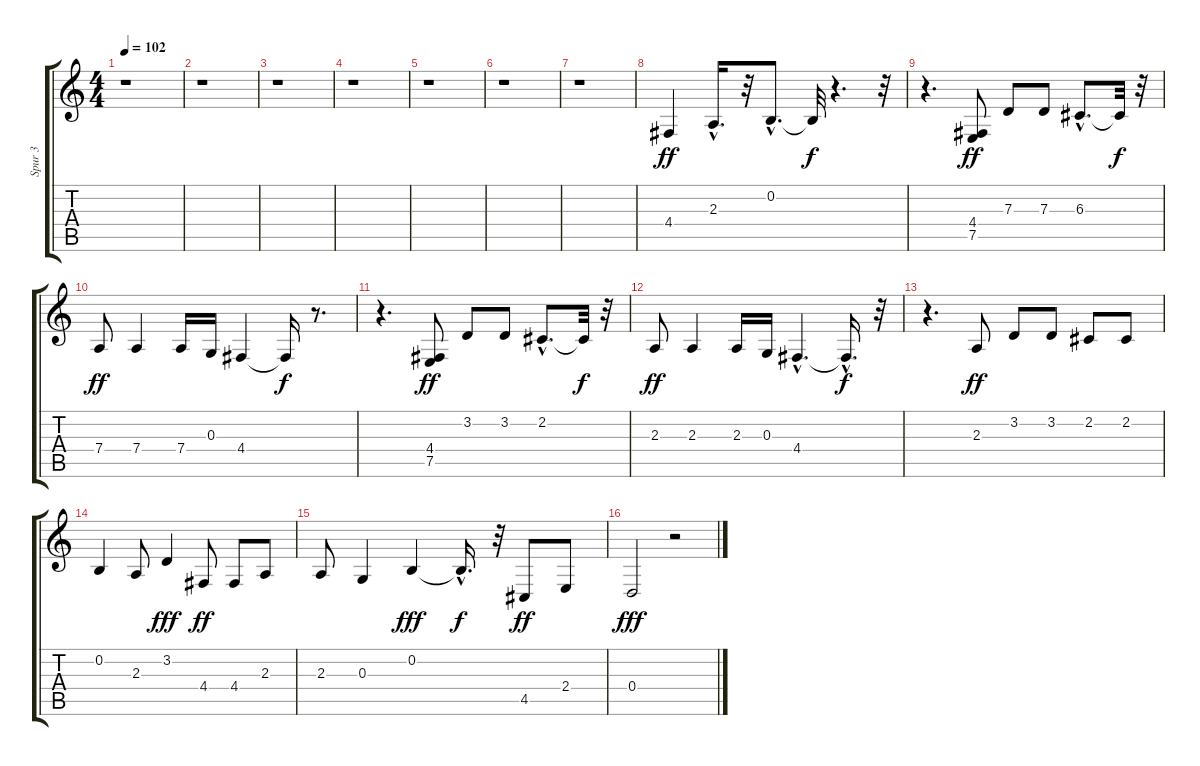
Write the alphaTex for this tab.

\track ("Spur 3" "Spur 3") {instrument lead6voice}
\staff {score tabs}
\tuning (E4 B3 G3 D3 A2 E2) {hide}
\ts (4 4)
\tempo 102
\clef g2
\ks c
r.1{dy ff instrument lead6voice} |
r.1 |
r.1 |
r.1 |
r.1 |
r.1 |
r.1 |
4.4.4 2.3{hac}.16{d} r.32 0.2{hac}.8{d} 0.2{t}.32{dy f} r.4{d} r.32 |
r.4{d} (4.4 7.5).8{dy ff} 7.3.8 7.3.8 6.3{hac}.8{d} 6.3{t}.32{dy f} r.32 |
7.4.8{dy ff} 7.4.4 7.4.16 0.3.16 4.4.4 4.4{t}.16{dy f} r.8{d} |
r.4{d} (4.4 7.5).8{dy ff} 3.2.8 3.2.8 2.2{hac}.8{d} 2.2{t}.32{dy f} r.32 |
2.3.8{dy ff} 2.3.4 2.3.16 0.3.16 4.4{hac}.4{d} 4.4{hac t}.16{d dy f} r.32 |
r.4{d} 2.3.8{dy ff} 3.2.8 3.2.8 2.2.8 2.2.8 |
0.2.4 2.3.8 3.2.4{dy fff} 4.4.8{dy ff} 4.4.8 2.3.8 |
2.3.8 0.3.4 0.2.4{dy fff} 0.2{hac t}.16{d dy f} r.32 4.5.8{dy ff} 2.4.8 |
0.4.2{dy fff} r.2
